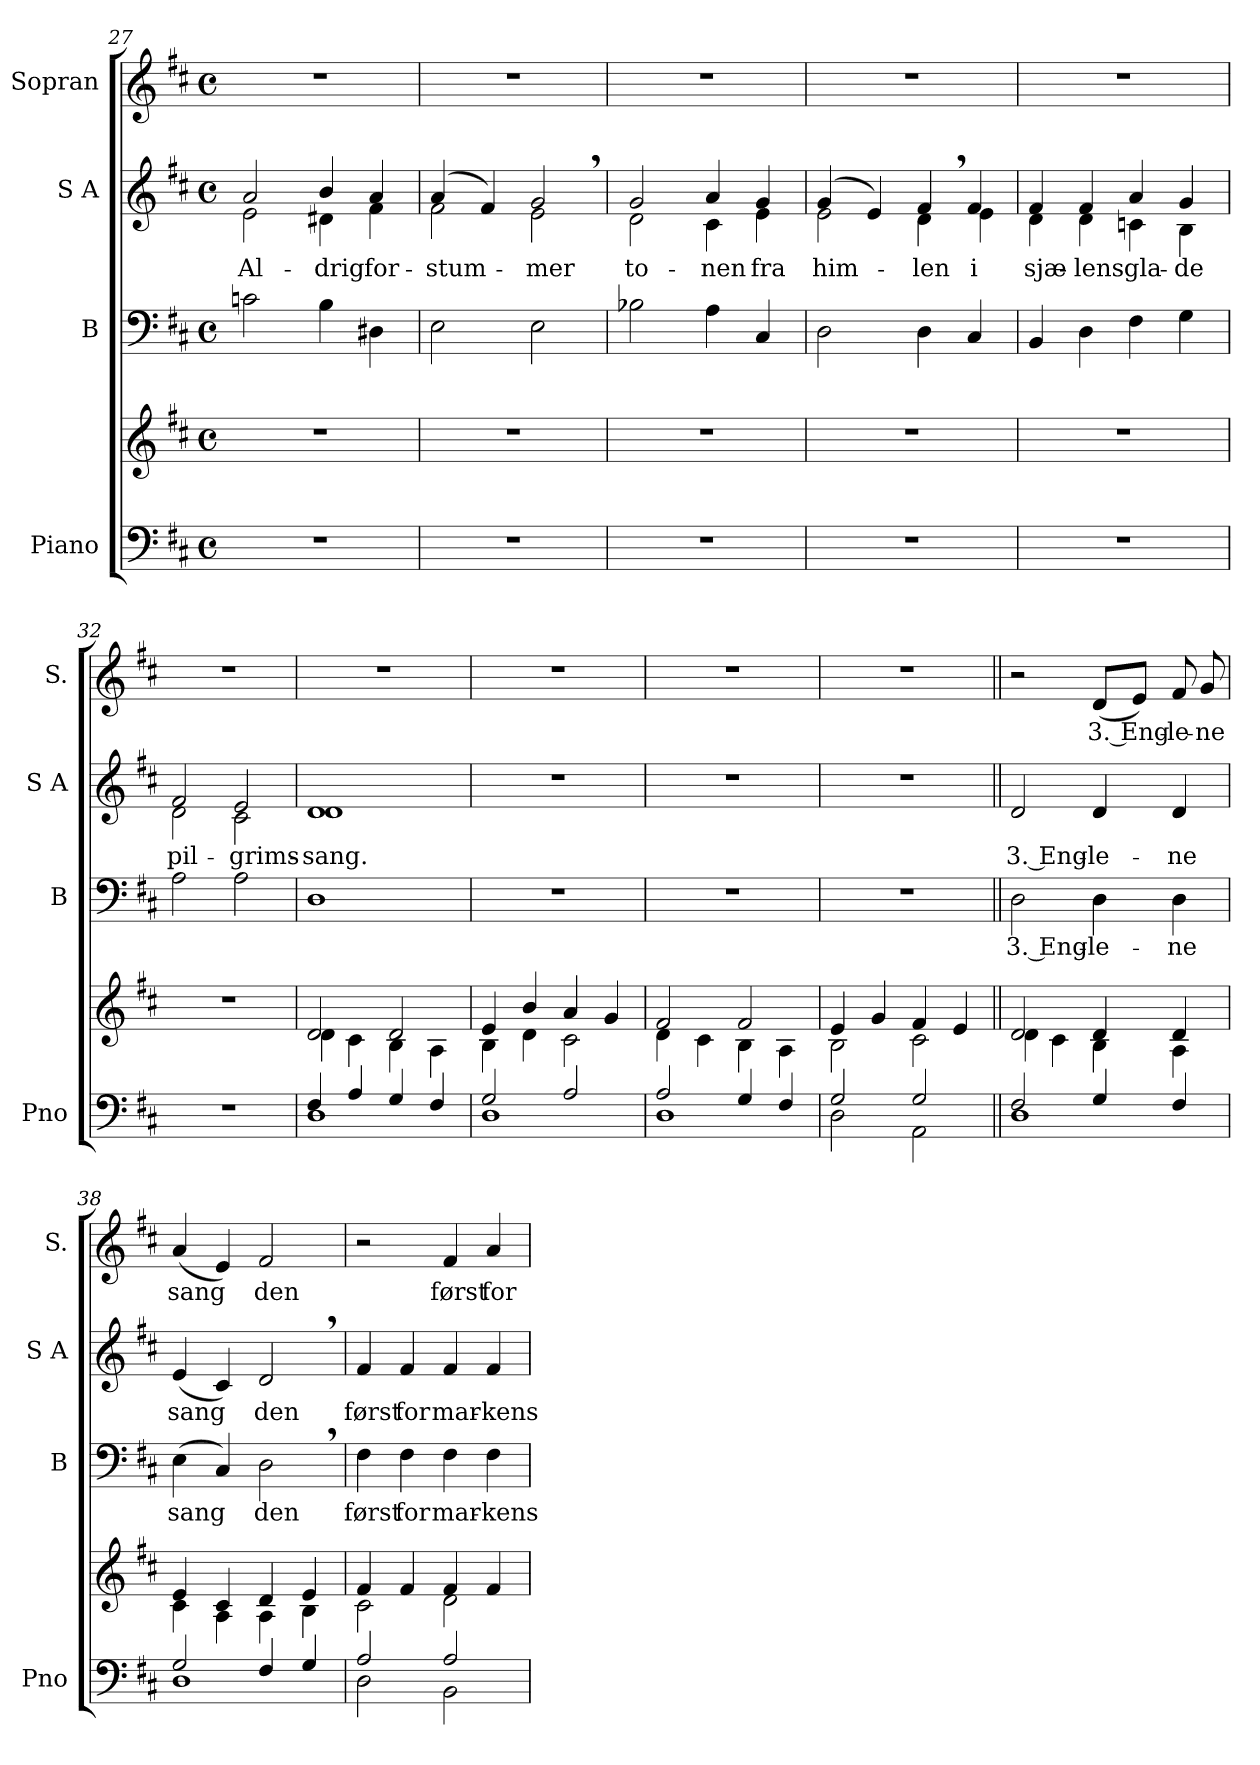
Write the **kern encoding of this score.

**kern	**kern	**kern	**text	**kern	**text	**kern	**text
*part4	*part4	*part3	*part3	*part2	*part2	*part1	*part1
*staff5	*staff4	*staff3	*staff3	*staff2	*staff2	*staff1	*staff1
*I"Piano	*	*I"B	*	*I"S A	*	*I"Sopran	*
*I'Pno	*	*I'B	*	*I'S A	*	*I'S.	*
*clefF4	*clefG2	*clefF4	*	*clefG2	*	*clefG2	*
*k[f#c#]	*k[f#c#]	*k[f#c#]	*	*k[f#c#]	*	*k[f#c#]	*
*M4/4	*M4/4	*M4/4	*	*M4/4	*	*M4/4	*
*met(c)	*met(c)	*met(c)	*	*met(c)	*	*met(c)	*
=27	=27	=27	=27	=27	=27	=27	=27
!	!	!	!	!	!LO:LY:b	!	!
*	*	*	*	*^	*	*	*
1r	1r	2cn\	.	2a/	2e\	Al-	1r	.
!	!	!	!	!	!	!LO:LY:b	!	!
.	.	4B\	.	4b/	4d#X\	-drig	.	.
!	!	!	!	!	!	!LO:LY:b	!	!
.	.	4D#X\	.	4a/	4f#\	for-	.	.
=28	=28	=28	=28	=28	=28	=28	=28	=28
!	!	!	!	!	!	!LO:LY:b	!	!
1r	1r	2E\	.	(4a/	2f#\	-stum-	1r	.
.	.	.	.	4f#/)	.	.	.	.
!	!	!	!	!	!	!LO:LY:b	!	!
.	.	2E\	.	2g,/	2e\	-mer	.	.
=29	=29	=29	=29	=29	=29	=29	=29	=29
!	!	!	!	!	!	!LO:LY:b	!	!
1r	1r	2B-X\	.	2g/	2d\	to-	1r	.
!	!	!	!	!	!	!LO:LY:b	!	!
.	.	4A\	.	4a/	4c#\	-nen	.	.
!	!	!	!	!	!	!LO:LY:b	!	!
.	.	4C#/	.	4g/	4e\	fra	.	.
=30	=30	=30	=30	=30	=30	=30	=30	=30
!	!	!	!	!	!	!LO:LY:b	!	!
1r	1r	2D\	.	(4g/	2e\	him-	1r	.
.	.	.	.	4e/)	.	.	.	.
!	!	!	!	!	!	!LO:LY:b	!	!
.	.	4D\	.	4f#,/	4d\	-len	.	.
!	!	!	!	!	!	!LO:LY:b	!	!
.	.	4C#/	.	4f#/	4e\	i	.	.
!!LO:LB:g=z
=31	=31	=31	=31	=31	=31	=31	=31	=31
!	!	!	!	!	!	!LO:LY:b	!	!
1r	1r	4BB/	.	4f#/	4d\	sjæ-	1r	.
!	!	!	!	!	!	!LO:LY:b	!	!
.	.	4D\	.	4f#/	4d\	-lens	.	.
!	!	!	!	!	!	!LO:LY:b	!	!
.	.	4F#\	.	4a/	4cn\	gla-	.	.
!	!	!	!	!	!	!LO:LY:b	!	!
.	.	4G\	.	4g/	4B\	-de	.	.
=32	=32	=32	=32	=32	=32	=32	=32	=32
!	!	!	!	!	!	!LO:LY:b	!	!
1r	1r	2A\	.	2f#/	2d\	pil-	1r	.
!	!	!	!	!	!	!LO:LY:b	!	!
.	.	2A\	.	2e/	2c#\	-grims-	.	.
=33	=33	=33	=33	=33	=33	=33	=33	=33
*^	*^	*	*	*	*	*	*	*
!	!	!	!	!	!	!	!	!LO:LY:b	!	!
4F#/	1D	2d/	4d\	1D	.	1d	1d	-sang.	1r	.
4A/	.	.	4c#\	.	.	.	.	.	.	.
4G/	.	2d/	4B\	.	.	.	.	.	.	.
4F#/	.	.	4A\	.	.	.	.	.	.	.
*	*	*	*	*	*	*v	*v	*	*	*
=34	=34	=34	=34	=34	=34	=34	=34	=34	=34
2G/	1D	4e/	4B\	1r	.	1r	.	1r	.
.	.	4b/	4d\	.	.	.	.	.	.
2A/	.	4a/	2c#\	.	.	.	.	.	.
.	.	4g/	.	.	.	.	.	.	.
=35	=35	=35	=35	=35	=35	=35	=35	=35	=35
2A/	1D	2f#/	4d\	1r	.	1r	.	1r	.
.	.	.	4c#\	.	.	.	.	.	.
4G/	.	2f#/	4B\	.	.	.	.	.	.
4F#/	.	.	4A\	.	.	.	.	.	.
=36	=36	=36	=36	=36	=36	=36	=36	=36	=36
2G/	2D\	4e/	2B\	1r	.	1r	.	1r	.
.	.	4g/	.	.	.	.	.	.	.
2G/	2AA\	4f#/	2c#\	.	.	.	.	.	.
.	.	4e/	.	.	.	.	.	.	.
!!LO:PB:g=z
=37||	=37||	=37||	=37||	=37||	=37||	=37||	=37||	=37||	=37||
!	!	!	!	!	!LO:LY:b	!	!LO:LY:b	!	!
2F#/	1D	2d/	4d\	2D\	3. Eng-	2d/	3. Eng-	2r	.
.	.	.	4c#\	.	.	.	.	.	.
!	!	!	!	!	!LO:LY:b	!	!LO:LY:b	!	!LO:LY:b
4G/	.	4d/	4B\	4D\	-le-	4d/	-le-	(8d/L	3. Eng-
.	.	.	.	.	.	.	.	8e/J)	.
!	!	!	!	!	!LO:LY:b	!	!LO:LY:b	!	!LO:LY:b
4F#/	.	4d/	4A\	4D\	-ne	4d/	-ne	8f#/	-le-
!	!	!	!	!	!	!	!	!	!LO:LY:b
.	.	.	.	.	.	.	.	8g/	-ne
=38	=38	=38	=38	=38	=38	=38	=38	=38	=38
!	!	!	!	!	!LO:LY:b	!	!LO:LY:b	!	!LO:LY:b
2G/	1D	4e/	4c#\	(4E\	sang	(4e/	sang	(4a/	sang
.	.	4c#/	4A\	4C#/)	.	4c#/)	.	4e/)	.
!	!	!	!	!	!LO:LY:b	!	!LO:LY:b	!	!LO:LY:b
4F#/	.	4d/	4A\	2D,\	den	2d,/	den	2f#/	den
4G/	.	4e/	4B\	.	.	.	.	.	.
=39	=39	=39	=39	=39	=39	=39	=39	=39	=39
!	!	!	!	!	!LO:LY:b	!	!LO:LY:b	!	!
2A/	2D\	4f#/	2c#\	4F#\	først	4f#/	først	2r	.
!	!	!	!	!	!LO:LY:b	!	!LO:LY:b	!	!
.	.	4f#/	.	4F#\	for	4f#/	for	.	.
!	!	!	!	!	!LO:LY:b	!	!LO:LY:b	!	!LO:LY:b
2A/	2BB\	4f#/	2d\	4F#\	mar-	4f#/	mar-	4f#/	først
!	!	!	!	!	!LO:LY:b	!	!LO:LY:b	!	!LO:LY:b
.	.	4f#/	.	4F#\	-kens	4f#/	-kens	4a/	for
*v	*v	*	*	*	*	*	*	*	*
*	*v	*v	*	*	*	*	*	*
=	=	=	=	=	=	=	=
*-	*-	*-	*-	*-	*-	*-	*-
